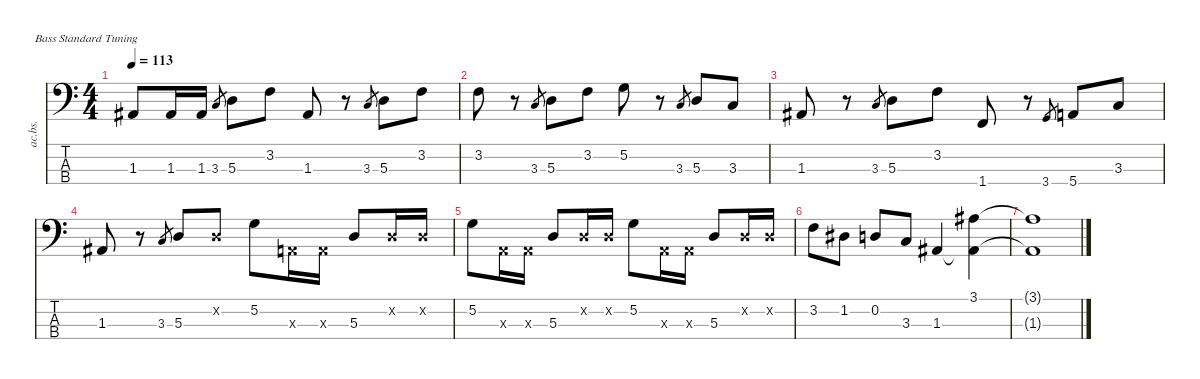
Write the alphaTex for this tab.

\defaultSystemsLayout 4
\hideDynamics
\bracketExtendMode nobrackets
\track ("Acoustic Bass" "ac.bs.") {instrument acousticbass}
\staff {score tabs}
\tuning (G2 D2 A1 E1)
\ts (4 4)
\tempo 113
\clef f4
\ks c
1.3{acc #}.8{dy mf beam Up} 1.3{acc #}.16{beam Up} 1.3{acc #}.16{beam Up} 3.3.8{gr beam Up} 5.3.8{beam Down} 3.2.8{beam Down} 1.3{acc #}.8{beam Up} r.8{beam Down} 3.3.8{gr beam Up} 5.3.8{beam Down} 3.2.8{beam Down} |
3.2.8{beam Down} r.8{beam Down} 3.3.8{gr beam Up} 5.3.8{beam Down} 3.2.8{beam Down} 5.2.8{beam Down} r.8{beam Down} 3.3.8{gr beam Up} 5.3.8{beam Up} 3.3.8{beam Up} |
1.3{acc #}.8{beam Up} r.8{beam Down} 3.3.8{gr beam Up} 5.3.8{beam Down} 3.2.8{beam Down} 1.4.8{beam Up} r.8{beam Down} 3.4.8{gr beam Up} 5.4.8{beam Up} 3.3.8{beam Up} |
1.3{acc #}.8{beam Up} r.8{beam Down} 3.3.8{gr beam Up} 5.3.8{beam Up} 0.2{x}.8{beam Up} 5.2.8{beam Down} 0.3{x}.16{beam Down} 0.3{x}.16{beam Down} 5.3.8{beam Up} 0.2{x}.16{beam Up} 0.2{x}.16{beam Up} |
5.2.8{beam Down} 0.3{x}.16{beam Down} 0.3{x}.16{beam Down} 5.3.8{beam Up} 0.2{x}.16{beam Up} 0.2{x}.16{beam Up} 5.2.8{beam Down} 0.3{x}.16{beam Down} 0.3{x}.16{beam Down} 5.3.8{beam Up} 0.2{x}.16{beam Up} 0.2{x}.16{beam Up} |
3.2.8{beam Down} 1.2{acc #}.8{beam Down} 0.2.8{beam Up} 3.3.8{beam Up} 1.3{acc #}.4{beam Up} (1.3{t acc #} 3.1{acc #}).4{beam Down} |
(3.1{t acc #} 1.3{t acc #}).1{beam Down}
